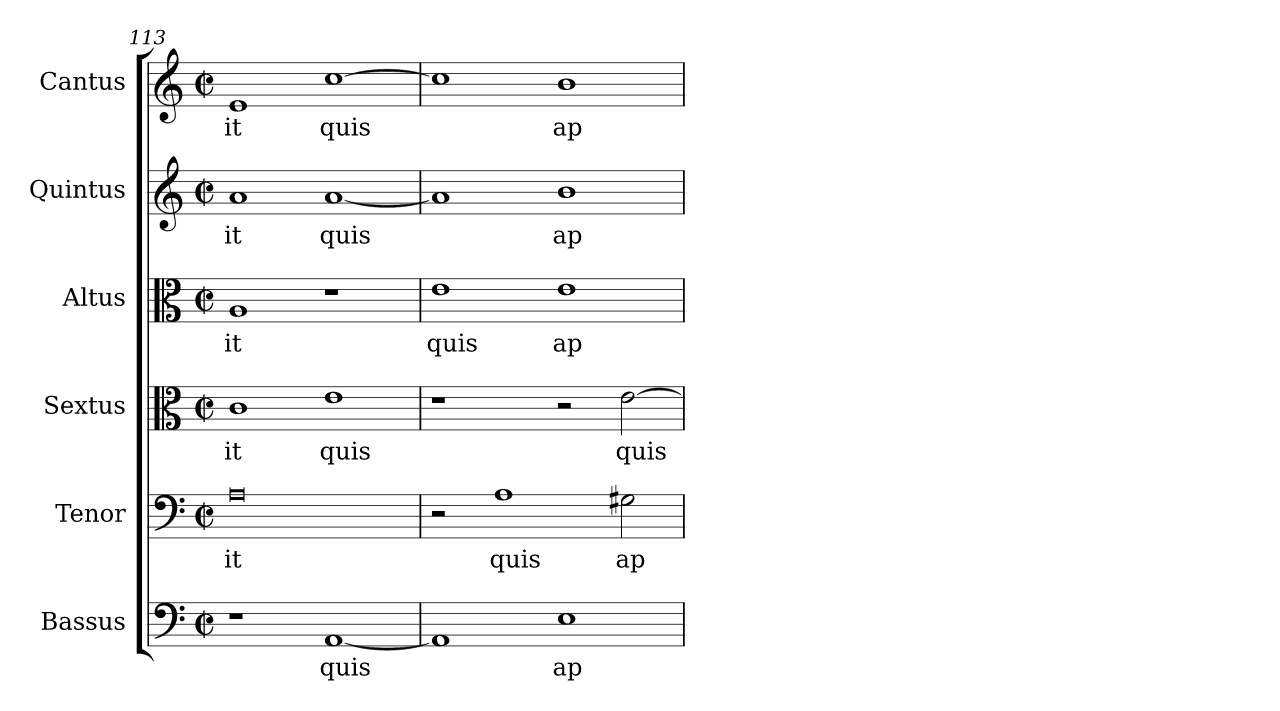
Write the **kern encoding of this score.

**kern	**text	**kern	**text	**kern	**text	**kern	**text	**kern	**text	**kern	**text
*part6	*part6	*part5	*part5	*part4	*part4	*part3	*part3	*part2	*part2	*part1	*part1
*staff6	*staff6	*staff5	*staff5	*staff4	*staff4	*staff3	*staff3	*staff2	*staff2	*staff1	*staff1
*I"Bassus	*	*I"Tenor	*	*I"Sextus	*	*I"Altus	*	*I"Quintus	*	*I"Cantus	*
*I'Bassus	*	*I'Tenor	*	*I'Sextus	*	*I'Altus	*	*I'Quintus	*	*I'Cantus	*
*clefF4	*	*clefF4	*	*clefC3	*	*clefC3	*	*clefG2	*	*clefG2	*
*M2/2	*	*M2/2	*	*M2/2	*	*M2/2	*	*M2/2	*	*M2/2	*
*met(c|)	*	*met(c|)	*	*met(c|)	*	*met(c|)	*	*met(c|)	*	*met(c|)	*
=113	=113	=113	=113	=113	=113	=113	=113	=113	=113	=113	=113
!	!	!	!LO:LY:b:rj	!	!LO:LY:b:cj	!	!LO:LY:b:cj	!	!LO:LY:b:cj	!	!LO:LY:b:cj
1r	.	0A	-it	1c	-it	1A	-it	1a	-it	1e	-it
!	!LO:LY:b	!	!	!	!LO:LY:b:cj	!	!	!	!LO:LY:b	!	!LO:LY:b
[<1AA	quis	.	.	1e	quis	1r	.	[<1a	quis	[>1cc	quis
=114	=114	=114	=114	=114	=114	=114	=114	=114	=114	=114	=114
!	!	!	!	!	!	!	!LO:LY:b:cj	!	!	!	!
1AA]	.	2r	.	1r	.	1e	quis	1a]	.	1cc]	.
!	!	!	!LO:LY:b:cj	!	!	!	!	!	!	!	!
.	.	1A	quis	.	.	.	.	.	.	.	.
!	!LO:LY:b:cj	!	!	!	!	!	!LO:LY:b:cj	!	!LO:LY:b:cj	!	!LO:LY:b:cj
1E	ap-	.	.	2r	.	1e	ap-	1b	ap-	1b	ap-
!	!	!	!LO:LY:b:cj	!	!LO:LY:b	!	!	!	!	!	!
.	.	2G#X\	ap-	[<2e\	quis	.	.	.	.	.	.
=	=	=	=	=	=	=	=	=	=	=	=
*-	*-	*-	*-	*-	*-	*-	*-	*-	*-	*-	*-
